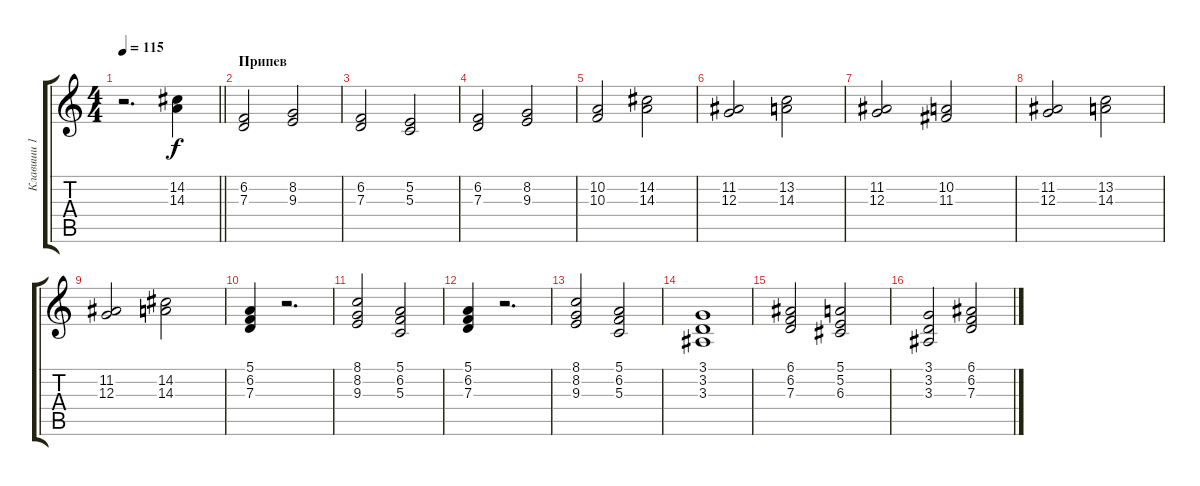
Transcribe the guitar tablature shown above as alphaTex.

\track ("Клавиши 1" "Клавиши 1") {instrument stringensemble1}
\staff {score tabs}
\tuning (E4 B3 G3 D3 A2 D2) {hide}
\ts (4 4)
\tempo 115
\clef g2
\barLineRight lightlight
\ks c
r.2{d dy f} (14.2 14.3).4 |
\section ("" "Припев")
(6.2 7.3).2 (8.2 9.3).2 |
(6.2 7.3).2 (5.2 5.3).2 |
(6.2 7.3).2 (8.2 9.3).2 |
(10.2 10.3).2 (14.2 14.3).2 |
(11.2 12.3).2 (13.2 14.3).2 |
(11.2 12.3).2 (10.2 11.3).2 |
(11.2 12.3).2 (13.2 14.3).2 |
(11.2 12.3).2 (14.2 14.3).2 |
(5.1 6.2 7.3).4 r.2{d} |
(8.1 8.2 9.3).2 (5.1 6.2 5.3).2 |
(5.1 6.2 7.3).4 r.2{d} |
(8.1 8.2 9.3).2 (5.1 6.2 5.3).2 |
(3.1 3.2 3.3).1 |
(6.1 6.2 7.3).2 (5.1 5.2 6.3).2 |
(3.1 3.2 3.3).2 (6.1 6.2 7.3).2
